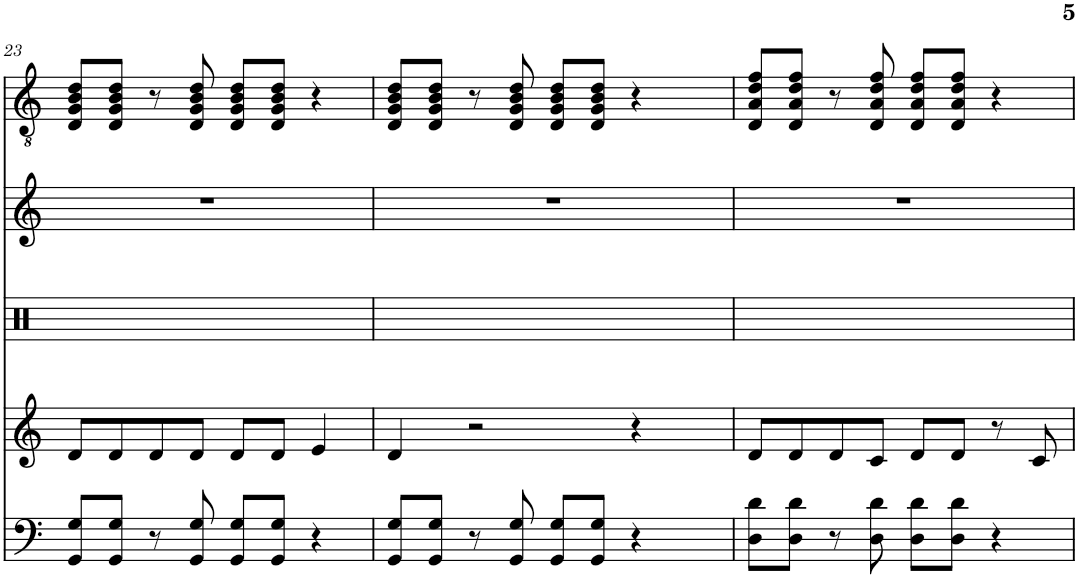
**kern	**kern	**kern	**kern	**kern
*part5	*part4	*part3	*part2	*part1
*staff5	*staff4	*staff3	*staff2	*staff1
*I"Voice	*I"Voice	*I"Voice	*I"Voice	*I"Voice
*I'V	*I'V	*I'V	*I'V	*I'V
!!LO:PB:g=z
*clefF4	*clefG2	*clefX	*clefG2	*clefGv2
*k[]	*k[]	*k[]	*k[]	*k[]
*M4/4	*M4/4	*M4/4	*M4/4	*M4/4
=23	=23	=23	=23	=23
8GG/ 8G/L	8d/L	1ryy	1r	8D/ 8G/ 8B/ 8d/L
8GG/ 8G/J	8d/	.	.	8D/ 8G/ 8B/ 8d/J
8r	8d/	.	.	8r
8GG/ 8G/	8d/J	.	.	8D/ 8G/ 8B/ 8d/
8GG/ 8G/L	8d/L	.	.	8D/ 8G/ 8B/ 8d/L
8GG/ 8G/J	8d/J	.	.	8D/ 8G/ 8B/ 8d/J
4r	4e/	.	.	4r
=24	=24	=24	=24	=24
8GG/ 8G/L	4d/	1ryy	1r	8D/ 8G/ 8B/ 8d/L
8GG/ 8G/J	.	.	.	8D/ 8G/ 8B/ 8d/J
8r	2r	.	.	8r
8GG/ 8G/	.	.	.	8D/ 8G/ 8B/ 8d/
8GG/ 8G/L	.	.	.	8D/ 8G/ 8B/ 8d/L
8GG/ 8G/J	.	.	.	8D/ 8G/ 8B/ 8d/J
4r	4r	.	.	4r
8ryy	8ryy	8ryy	8ryy	8ryy
=25	=25	=25	=25	=25
8D\ 8d\L	8d/L	1ryy	1r	8D/ 8A/ 8d/ 8f/L
8D\ 8d\J	8d/	.	.	8D/ 8A/ 8d/ 8f/J
8r	8d/	.	.	8r
8D\ 8d\	8c/J	.	.	8D/ 8A/ 8d/ 8f/
8D\ 8d\L	8d/L	.	.	8D/ 8A/ 8d/ 8f/L
8D\ 8d\J	8d/J	.	.	8D/ 8A/ 8d/ 8f/J
4r	8r	.	.	4r
.	8c/	.	.	.
=	=	=	=	=
*-	*-	*-	*-	*-
